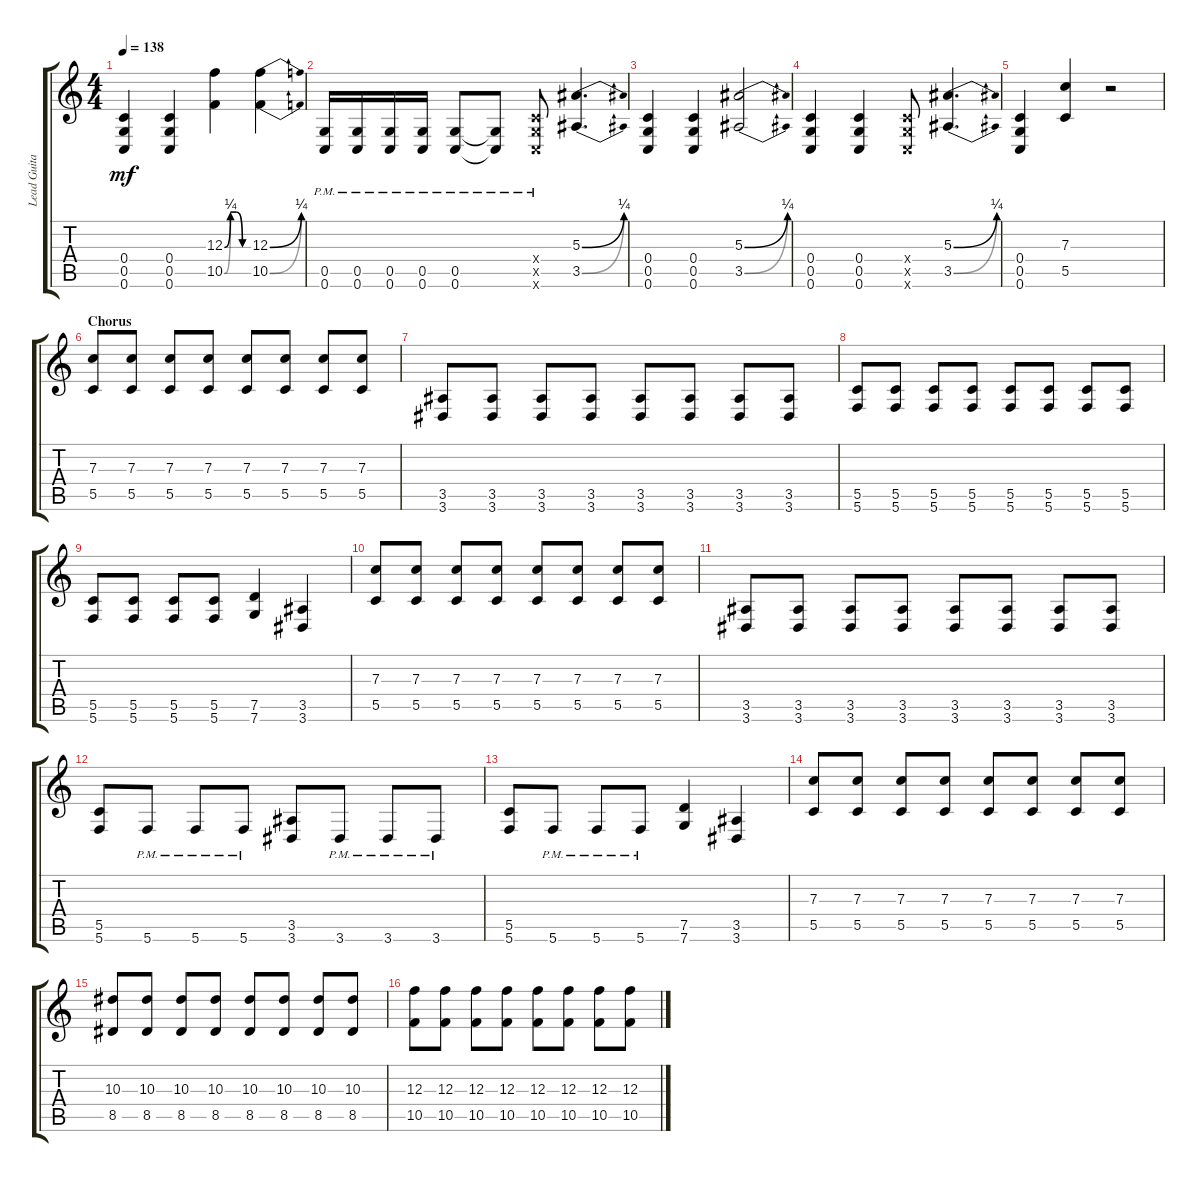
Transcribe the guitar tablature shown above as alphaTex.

\track ("Lead Guitar" "Lead Guita") {instrument distortionguitar}
\staff {score tabs}
\tuning (D4 A3 F3 C3 G2 C2) {hide}
\ts (4 4)
\tempo 138
\clef g2
\ks c
(0.4 0.5 0.6).4{dy mf} (0.4 0.5 0.6).4 (12.3{be (custom 0 0 15 1 30 1 45 0 60 0)} 10.5{be (custom 0 0 15 1 30 1 45 0 60 0)}).4 (12.3{be (bend 0 0 60 1)} 10.5{be (bend 0 0 60 1)}).4 |
(0.5 0.6{pm}).16 (0.5 0.6{pm}).16 (0.5 0.6{pm}).16 (0.5 0.6{pm}).16 (0.5 0.6{pm}).8 (0.5{t} 0.6{pm t}).8 (0.4{x} 0.5{x} 0.6{pm x}).8 (5.3{be (bend 0 0 60 1)} 3.5{be (bend 0 0 60 1)}).4{d} |
(0.4 0.5 0.6).4 (0.4 0.5 0.6).4 (5.3{be (bend 0 0 60 1)} 3.5{be (bend 0 0 60 1)}).2 |
(0.4 0.5 0.6).4 (0.4 0.5 0.6).4 (0.4{x} 0.5{x} 0.6{x}).8 (5.3{be (bend 0 0 60 1)} 3.5{be (bend 0 0 60 1)}).4{d} |
(0.4 0.5 0.6).4 (7.3 5.5).4 r.2 |
\section ("" "Chorus")
(7.3 5.5).8 (7.3 5.5).8 (7.3 5.5).8 (7.3 5.5).8 (7.3 5.5).8 (7.3 5.5).8 (7.3 5.5).8 (7.3 5.5).8 |
(3.5 3.6).8 (3.5 3.6).8 (3.5 3.6).8 (3.5 3.6).8 (3.5 3.6).8 (3.5 3.6).8 (3.5 3.6).8 (3.5 3.6).8 |
(5.5 5.6).8 (5.5 5.6).8 (5.5 5.6).8 (5.5 5.6).8 (5.5 5.6).8 (5.5 5.6).8 (5.5 5.6).8 (5.5 5.6).8 |
(5.5 5.6).8 (5.5 5.6).8 (5.5 5.6).8 (5.5 5.6).8 (7.5 7.6).4 (3.5 3.6).4 |
(7.3 5.5).8 (7.3 5.5).8 (7.3 5.5).8 (7.3 5.5).8 (7.3 5.5).8 (7.3 5.5).8 (7.3 5.5).8 (7.3 5.5).8 |
(3.5 3.6).8 (3.5 3.6).8 (3.5 3.6).8 (3.5 3.6).8 (3.5 3.6).8 (3.5 3.6).8 (3.5 3.6).8 (3.5 3.6).8 |
(5.5 5.6).8 5.6{pm}.8 5.6{pm}.8 5.6{pm}.8 (3.5 3.6).8 3.6{pm}.8 3.6{pm}.8 3.6{pm}.8 |
(5.5 5.6).8 5.6{pm}.8 5.6{pm}.8 5.6{pm}.8 (7.5 7.6).4 (3.5 3.6).4 |
(7.3 5.5).8 (7.3 5.5).8 (7.3 5.5).8 (7.3 5.5).8 (7.3 5.5).8 (7.3 5.5).8 (7.3 5.5).8 (7.3 5.5).8 |
(10.3 8.5).8 (10.3 8.5).8 (10.3 8.5).8 (10.3 8.5).8 (10.3 8.5).8 (10.3 8.5).8 (10.3 8.5).8 (10.3 8.5).8 |
(12.3 10.5).8 (12.3 10.5).8 (12.3 10.5).8 (12.3 10.5).8 (12.3 10.5).8 (12.3 10.5).8 (12.3 10.5).8 (12.3 10.5).8
